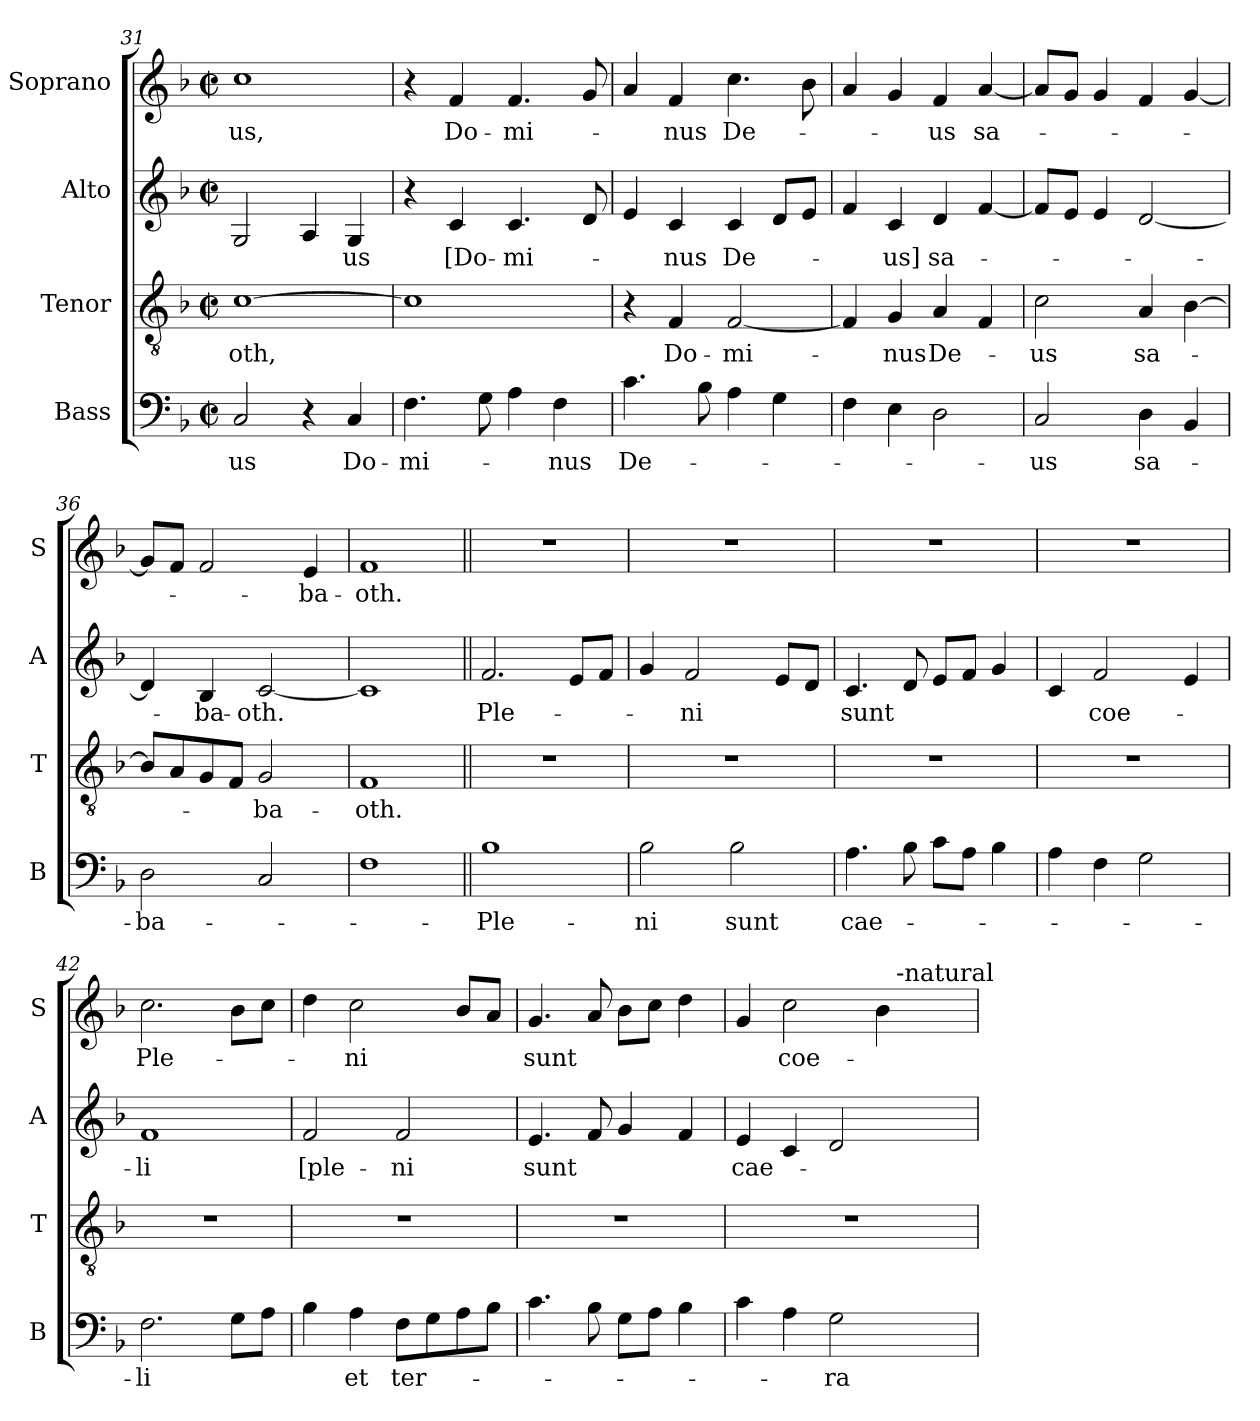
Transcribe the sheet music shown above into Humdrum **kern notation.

**kern	**text	**kern	**text	**kern	**text	**kern	**text
*part4	*part4	*part3	*part3	*part2	*part2	*part1	*part1
*staff4	*staff4	*staff3	*staff3	*staff2	*staff2	*staff1	*staff1
*I"Bass	*	*I"Tenor	*	*I"Alto	*	*I"Soprano	*
*I'B	*	*I'T	*	*I'A	*	*I'S	*
!!LO:LB:g=z
*clefF4	*	*clefGv2	*	*clefG2	*	*clefG2	*
*k[b-]	*	*k[b-]	*	*k[b-]	*	*k[b-]	*
*F:	*	*F:	*	*F:	*	*F:	*
*M2/2	*	*M2/2	*	*M2/2	*	*M2/2	*
*met(c|)	*	*met(c|)	*	*met(c|)	*	*met(c|)	*
=31	=31	=31	=31	=31	=31	=31	=31
2C/	-us	[1c	-oth,	2G/	.	1cc	-us,
4r	.	.	.	4A/	.	.	.
4C/	Do-	.	.	4G/	-us	.	.
=32	=32	=32	=32	=32	=32	=32	=32
4.F\	-mi-	1c]	.	4r	.	4r	.
.	.	.	.	4c/	[Do-	4f/	Do-
8G\	.	.	.	.	.	.	.
4A\	.	.	.	4.c/	-mi-	4.f/	-mi-
4F\	-nus	.	.	.	.	.	.
.	.	.	.	8d/	.	8g/	.
=33	=33	=33	=33	=33	=33	=33	=33
4.c\	De-	4r	.	4e/	.	4a/	.
.	.	4F/	Do-	4c/	-nus	4f/	-nus
8B-\	.	.	.	.	.	.	.
4A\	.	[2F/	-mi-	4c/	De-	4.cc\	De-
4G\	.	.	.	8d/L	.	.	.
.	.	.	.	8e/J	.	8b-\	.
=34	=34	=34	=34	=34	=34	=34	=34
4F\	.	4F/]	.	4f/	.	4a/	.
4E\	.	4G/	-nus	4c/	-us]	4g/	.
2D\	.	4A/	De-	4d/	sa-	4f/	-us
.	.	4F/	.	[4f/	.	[4a/	sa-
=35	=35	=35	=35	=35	=35	=35	=35
2C/	-us	2c\	-us	8f/L]	.	8a/L]	.
.	.	.	.	8e/J	.	8g/J	.
.	.	.	.	4e/	.	4g/	.
4D\	sa-	4A/	sa-	[2d/	.	4f/	.
4BB-/	.	[4B-\	.	.	.	[4g/	.
=36	=36	=36	=36	=36	=36	=36	=36
2D\	-ba-	8B-/L]	.	4d/]	.	8g/L]	.
.	.	8A/	.	.	.	8f/J	.
.	.	8G/	.	4B-/	-ba-	2f/	.
.	.	8F/J	.	.	.	.	.
2C/	.	2G/	-ba-	[2c/	-oth.	.	.
.	.	.	.	.	.	4e/	-ba-
=37	=37	=37	=37	=37	=37	=37	=37
1F	.	1F	-oth.	1c]	.	1f	-oth.
!!LO:PB:g=z
=38||	=38||	=38||	=38||	=38||	=38||	=38||	=38||
1B-	-Ple-	1r	.	2.f/	Ple-	1r	.
.	.	.	.	8e/L	.	.	.
.	.	.	.	8f/J	.	.	.
=39	=39	=39	=39	=39	=39	=39	=39
2B-\	-ni	1r	.	4g/	.	1r	.
.	.	.	.	2f/	-ni	.	.
2B-\	sunt	.	.	.	.	.	.
.	.	.	.	8e/L	.	.	.
.	.	.	.	8d/J	.	.	.
=40	=40	=40	=40	=40	=40	=40	=40
4.A\	cae-	1r	.	4.c/	sunt	1r	.
8B-\	.	.	.	8d/	.	.	.
8c\L	.	.	.	8e/L	.	.	.
8A\J	.	.	.	8f/J	.	.	.
4B-\	.	.	.	4g/	.	.	.
=41	=41	=41	=41	=41	=41	=41	=41
4A\	.	1r	.	4c/	.	1r	.
4F\	.	.	.	2f/	coe-	.	.
2G\	.	.	.	.	.	.	.
.	.	.	.	4e/	.	.	.
=42	=42	=42	=42	=42	=42	=42	=42
2.F\	-li	1r	.	1f	-li	2.cc\	Ple-
8G\L	.	.	.	.	.	8b-\L	.
8A\J	.	.	.	.	.	8cc\J	.
=43	=43	=43	=43	=43	=43	=43	=43
4B-\	.	1r	.	2f/	[ple-	4dd\	.
4A\	et	.	.	.	.	2cc\	-ni
8F\L	ter-	.	.	2f/	-ni	.	.
8G\	.	.	.	.	.	.	.
8A\	.	.	.	.	.	8b-/L	.
8B-\J	.	.	.	.	.	8a/J	.
=44	=44	=44	=44	=44	=44	=44	=44
4.c\	.	1r	.	4.e/	sunt	4.g/	sunt
8B-\	.	.	.	8f/	.	8a/	.
8G\L	.	.	.	4g/	.	8b-\L	.
8A\J	.	.	.	.	.	8cc\J	.
4B-\	.	.	.	4f/	.	4dd\	.
!!LO:LB:g=z
=45	=45	=45	=45	=45	=45	=45	=45
*	*	*	*	*	*	*^	*
4c\	.	1r	.	4e/	cae-	4g/	2ryy	.
4A\	.	.	.	4c/	.	2cc\	.	coe-
2G\	-ra	.	.	2d/	.	.	4ryy	.
.	.	.	.	.	.	4b-\	16ryy	.
!	!	!	!	!	!	!	!LO:TX:a:t=-natural	!
.	.	.	.	.	.	.	8.ryy	.
*	*	*	*	*	*	*v	*v	*
=	=	=	=	=	=	=	=
*-	*-	*-	*-	*-	*-	*-	*-
